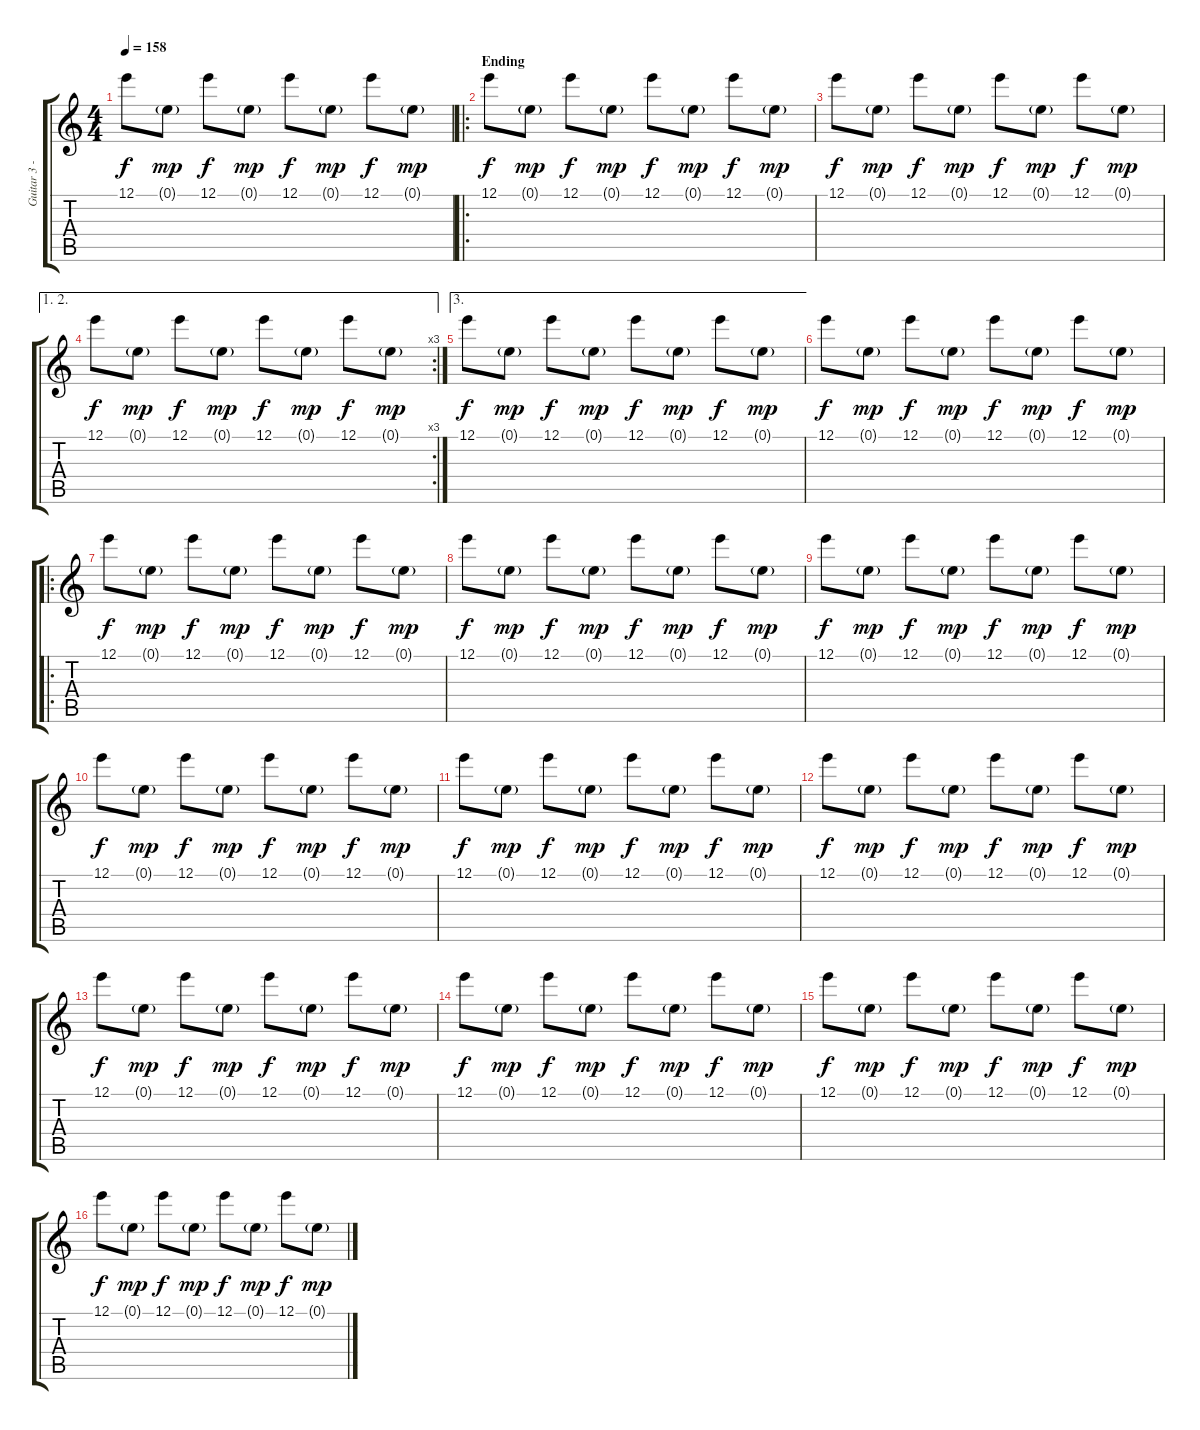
\track ("Guitar 3 - bourdon, some overdubs" "Guitar 3 -") {instrument electricguitarclean}
\staff {score tabs}
\tuning (E4 B3 G3 D3 A2 E2) {hide}
\ts (4 4)
\tempo 158
\clef g2
\ks c
12.1.8{dy f} 0.1{g}.8{dy mp} 12.1.8{dy f} 0.1{g}.8{dy mp} 12.1.8{dy f} 0.1{g}.8{dy mp} 12.1.8{dy f} 0.1{g}.8{dy mp} |
\ro
\section ("" "Ending")
12.1.8{dy f} 0.1{g}.8{dy mp} 12.1.8{dy f} 0.1{g}.8{dy mp} 12.1.8{dy f} 0.1{g}.8{dy mp} 12.1.8{dy f} 0.1{g}.8{dy mp} |
12.1.8{dy f} 0.1{g}.8{dy mp} 12.1.8{dy f} 0.1{g}.8{dy mp} 12.1.8{dy f} 0.1{g}.8{dy mp} 12.1.8{dy f} 0.1{g}.8{dy mp} |
\ae (1 2)
\rc 3
12.1.8{dy f} 0.1{g}.8{dy mp} 12.1.8{dy f} 0.1{g}.8{dy mp} 12.1.8{dy f} 0.1{g}.8{dy mp} 12.1.8{dy f} 0.1{g}.8{dy mp} |
\ae 3
12.1.8{dy f} 0.1{g}.8{dy mp} 12.1.8{dy f} 0.1{g}.8{dy mp} 12.1.8{dy f} 0.1{g}.8{dy mp} 12.1.8{dy f} 0.1{g}.8{dy mp} |
12.1.8{dy f} 0.1{g}.8{dy mp} 12.1.8{dy f} 0.1{g}.8{dy mp} 12.1.8{dy f} 0.1{g}.8{dy mp} 12.1.8{dy f} 0.1{g}.8{dy mp} |
\ro
12.1.8{dy f} 0.1{g}.8{dy mp} 12.1.8{dy f} 0.1{g}.8{dy mp} 12.1.8{dy f} 0.1{g}.8{dy mp} 12.1.8{dy f} 0.1{g}.8{dy mp} |
12.1.8{dy f} 0.1{g}.8{dy mp} 12.1.8{dy f} 0.1{g}.8{dy mp} 12.1.8{dy f} 0.1{g}.8{dy mp} 12.1.8{dy f} 0.1{g}.8{dy mp} |
12.1.8{dy f} 0.1{g}.8{dy mp} 12.1.8{dy f} 0.1{g}.8{dy mp} 12.1.8{dy f} 0.1{g}.8{dy mp} 12.1.8{dy f} 0.1{g}.8{dy mp} |
12.1.8{dy f} 0.1{g}.8{dy mp} 12.1.8{dy f} 0.1{g}.8{dy mp} 12.1.8{dy f} 0.1{g}.8{dy mp} 12.1.8{dy f} 0.1{g}.8{dy mp} |
12.1.8{dy f} 0.1{g}.8{dy mp} 12.1.8{dy f} 0.1{g}.8{dy mp} 12.1.8{dy f} 0.1{g}.8{dy mp} 12.1.8{dy f} 0.1{g}.8{dy mp} |
12.1.8{dy f} 0.1{g}.8{dy mp} 12.1.8{dy f} 0.1{g}.8{dy mp} 12.1.8{dy f} 0.1{g}.8{dy mp} 12.1.8{dy f} 0.1{g}.8{dy mp} |
12.1.8{dy f} 0.1{g}.8{dy mp} 12.1.8{dy f} 0.1{g}.8{dy mp} 12.1.8{dy f} 0.1{g}.8{dy mp} 12.1.8{dy f} 0.1{g}.8{dy mp} |
12.1.8{dy f} 0.1{g}.8{dy mp} 12.1.8{dy f} 0.1{g}.8{dy mp} 12.1.8{dy f} 0.1{g}.8{dy mp} 12.1.8{dy f} 0.1{g}.8{dy mp} |
12.1.8{dy f} 0.1{g}.8{dy mp} 12.1.8{dy f} 0.1{g}.8{dy mp} 12.1.8{dy f} 0.1{g}.8{dy mp} 12.1.8{dy f} 0.1{g}.8{dy mp} |
12.1.8{dy f} 0.1{g}.8{dy mp} 12.1.8{dy f} 0.1{g}.8{dy mp} 12.1.8{dy f} 0.1{g}.8{dy mp} 12.1.8{dy f} 0.1{g}.8{dy mp}
